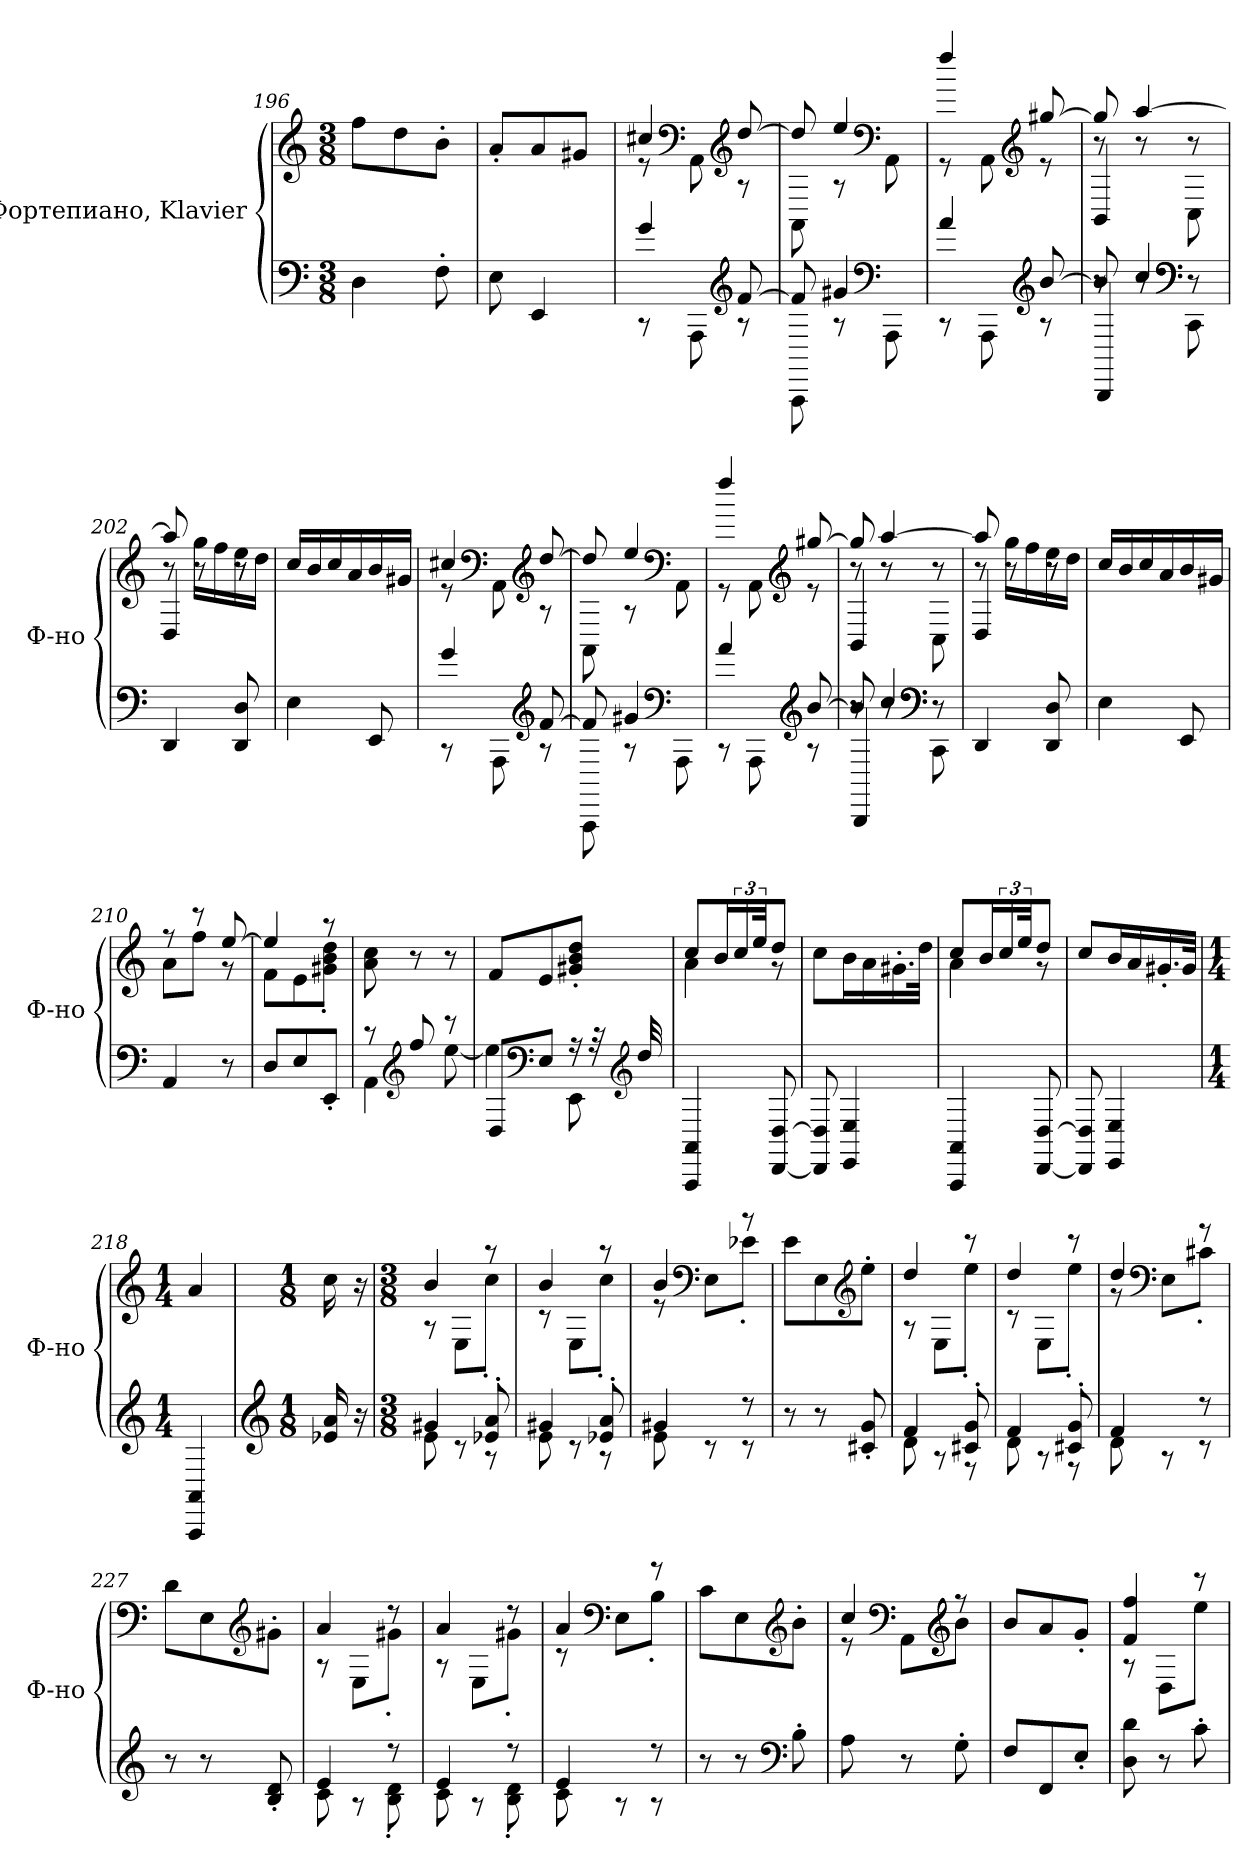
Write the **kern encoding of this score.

**kern	**kern
*part1	*part1
*staff2	*staff1
*I"Фортепиано, Klavier	*
*I'Ф-но	*
*clefF4	*clefG2
*k[]	*k[]
*M3/8	*M3/8
=196	=196
4D\	8ff\L
.	8dd\
8F'\	8b'\J
=197	=197
8E\	8a'/L
4EE/	8a/
.	8g#X/J
=198	=198
*^	*^
4g/	8r	4cc#X/	8r
*	*	*clefF4	*
.	8AAA\	.	8AA\
*clefG2	*	*clefG2	*
[8f/	8r	[8dd/	8r
=199	=199	=199	=199
8f/]	8AAA\	8dd/]	8AA\
4g#X/	8r	4ee/	8r
*clefF4	*	*clefF4	*
.	8AAA\	.	8AA\
=200	=200	=200	=200
4a/	8r	4ff/	8r
.	8AAA\	.	8AA\
*clefG2	*	*clefG2	*
[8b/	8r	[8gg#X/	8r
=201	=201	=201	=201
*	*^	*	*^
8b/]	8r	4BBB/	8gg#/]	8r	4BB/
4cc/	8r	.	[4aa/	8r	.
*clefF4	*	*	*	*	*
.	8CC\	8r	.	8C\	8r
*v	*v	*v	*	*	*
!!LO:LB:g=z	!!	!!
=202	=202	=202	=202
4DD/	8aa/]	8r	4D/
.	8r	16gg\LL	.
.	.	16ff\	.
8DD/ 8D/	8r	16ee\	8r
.	.	16dd\JJ	.
*	*v	*v	*v
=203	=203
4E\	16cc/LL
.	16b/
.	16cc/
.	16a/
8EE/	16b/
.	16g#X/JJ
=204	=204
*^	*^
4g/	8r	4cc#X/	8r
*	*	*clefF4	*
.	8AAA\	.	8AA\
*clefG2	*	*clefG2	*
[8f/	8r	[8dd/	8r
=205	=205	=205	=205
8f/]	8AAA\	8dd/]	8AA\
4g#X/	8r	4ee/	8r
*clefF4	*	*clefF4	*
.	8AAA\	.	8AA\
=206	=206	=206	=206
4a/	8r	4ff/	8r
.	8AAA\	.	8AA\
*clefG2	*	*clefG2	*
[8b/	8r	[8gg#X/	8r
=207	=207	=207	=207
*	*^	*	*^
8b/]	8r	4BBB/	8gg#/]	8r	4BB/
4cc/	8r	.	[4aa/	8r	.
*clefF4	*	*	*	*	*
.	8CC\	8r	.	8C\	8r
*v	*v	*v	*	*	*
=208	=208	=208	=208
4DD/	8aa/]	8r	4D/
.	8r	16gg\LL	.
.	.	16ff\	.
8DD/ 8D/	8r	16ee\	8r
.	.	16dd\JJ	.
*	*v	*v	*v
!!LO:PB:g=z
=209	=209
4E\	16cc/LL
.	16b/
.	16cc/
.	16a/
8EE/	16b/
.	16g#X/JJ
=210	=210
*	*^
4AA/	8r	8a\L
.	8r	8ff\J
8r	[8ee/	8r
=211	=211	=211
8D/L	4ee/]	8f\L
8E/	.	8e\
8EE'/J	8r	8g#X\' 8b\' 8dd\'J
*	*v	*v
=212	=212
*^	*
8r	4AA\	8a\ 8cc\
*clefG2	*	*
8ff/	.	8r
8r	[8ee\	8r
=213	=213	=213
8D/L	4ee\]	8f/L
*clefF4	*	*
8E/J	.	8e/
16r	8EE\	8g#X/' 8b/' 8dd/'J
32r	.	.
*clefG2	*	*
32dd/	.	.
*v	*v	*
=214	=214
*	*^
4AAA/ 4AA/	8cc/L	4a\
.	16b/L	.
.	24cc/	.
.	48ee/JK	.
[8DD/ [8D/	8dd/J	8r
*	*v	*v
=215	=215
8DD/] 8D/]	8cc\L
4EE/ 4E/	16b\L
.	16a\
.	16.g#X'\
.	32dd\JJk
!!LO:LB:g=z
=216	=216
*	*^
4AAA/ 4AA/	8cc/L	4a\
.	16b/L	.
.	24cc/	.
.	48ee/JK	.
[8DD/ [8D/	8dd/J	8r
*	*v	*v
=217	=217
8DD/] 8D/]	8cc/L
4EE/ 4E/	16b/L
.	16a/
.	16.g#X'/
.	32g#/JJk
=218	=218
*M1/4	*M1/4
4AAA/ 4AA/	4a/
=219	=219
*clefG2	*
*M1/8	*M1/8
16e-X/ 16a/	16cc\
16r	16r
=220	=220
*M3/8	*M3/8
*^	*^
4g#X/	8e\	4b/	8r
.	8r	.	8E\L
8e-X/' 8a/'	8r	8r	8cc'\J
=221	=221	=221	=221
4g#X/	8e\	4b/	8r
.	8r	.	8E\L
8e-X/' 8a/'	8r	8r	8cc'\J
=222	=222	=222	=222
4g#X/	8e\	4b/	8r
*	*	*clefF4	*
.	8r	.	8E\L
8r	8r	8r	8e-X'\J
*v	*v	*	*
*	*v	*v
=223	=223
8r	8e\L
8r	8E\
*	*clefG2
8c#X/' 8g/'	8ee'\J
!!LO:LB:g=z
=224	=224
*^	*^
4f/	8d\	4dd/	8r
.	8r	.	8E\L
8c#X/' 8g/'	8r	8r	8ee'\J
=225	=225	=225	=225
4f/	8d\	4dd/	8r
.	8r	.	8E\L
8c#X/' 8g/'	8r	8r	8ee'\J
=226	=226	=226	=226
4f/	8d\	4dd/	8r
*	*	*clefF4	*
.	8r	.	8E\L
8r	8r	8r	8c#X'\J
*v	*v	*	*
*	*v	*v
=227	=227
8r	8d\L
8r	8E\
*	*clefG2
8B/' 8d/'	8g#X'\J
=228	=228
*^	*^
4e/	8c\	4a/	8r
.	8r	.	8E\L
8r	8B\' 8d\'	8r	8g#X'\J
=229	=229	=229	=229
4e/	8c\	4a/	8r
.	8r	.	8E\L
8r	8B\' 8d\'	8r	8g#X'\J
=230	=230	=230	=230
4e/	8c\	4a/	8r
*	*	*clefF4	*
.	8r	.	8E\L
8r	8r	8r	8B'\J
*v	*v	*	*
*	*v	*v
=231	=231
8r	8c\L
8r	8E\
*clefF4	*clefG2
8B'\	8b'\J
=232	=232
*	*^
8A\	4cc/	8r
*	*clefF4	*
8r	.	8AA\L
*	*clefG2	*
8G'\	8r	8b\J
*	*v	*v
!!LO:LB:g=z
=233	=233
8F/L	8b/L
8FF/	8a/
8E'/J	8g'/J
=234	=234
*	*^
8D\ 8d\	4f/ 4ff/	8r
8r	.	8D\L
8c'\	8r	8ee\J
*	*v	*v
=	=
*-	*-
